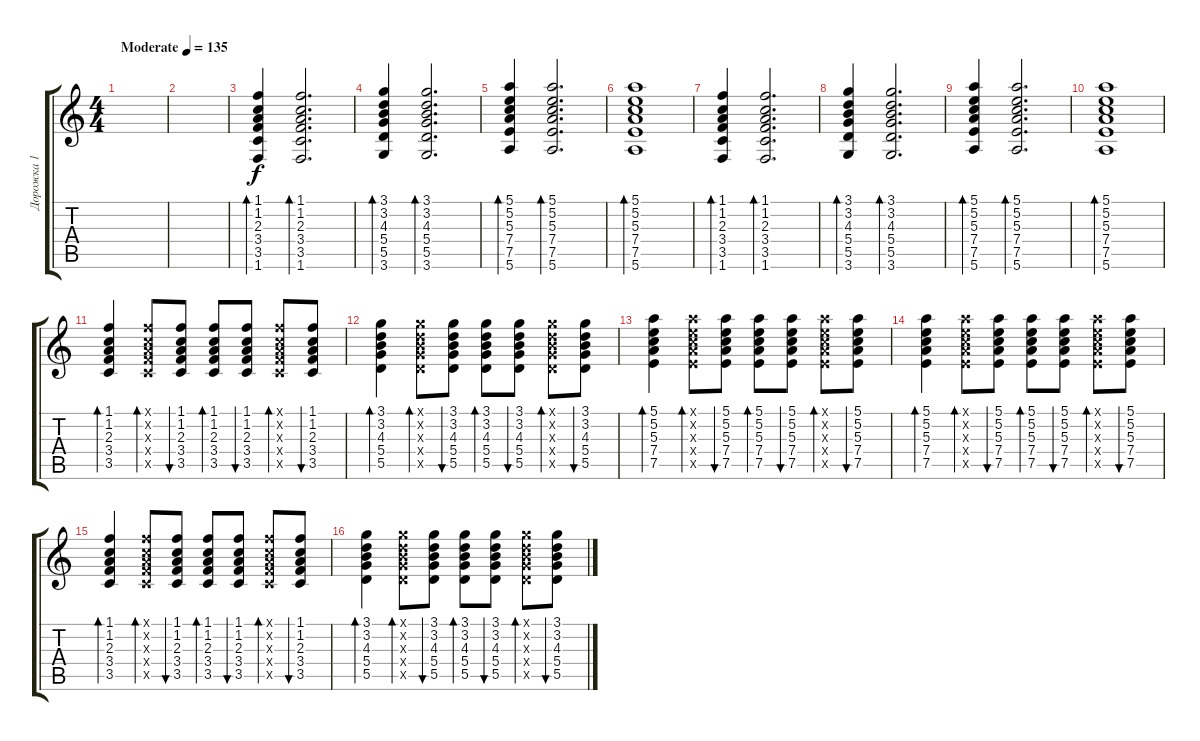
\track ("Дорожка 1" "Дорожка 1") {instrument acousticguitarsteel}
\staff {score tabs}
\tuning (E4 B3 G3 D3 A2 E2) {hide}
\ts (4 4)
\tempo (135 "Moderate")
\clef g2
\ks c
|
|
(1.1 1.2 2.3 3.4 3.5 1.6).4{bd 60} (1.1 1.2 2.3 3.4 3.5 1.6).2{d bd 60} |
(3.1 3.2 4.3 5.4 5.5 3.6).4{bd 60} (3.1 3.2 4.3 5.4 5.5 3.6).2{d bd 60} |
(5.1 5.2 5.3 7.4 7.5 5.6).4{bd 60} (5.1 5.2 5.3 7.4 7.5 5.6).2{d bd 60} |
(5.1 5.2 5.3 7.4 7.5 5.6).1{bd 120} |
(1.1 1.2 2.3 3.4 3.5 1.6).4{bd 60} (1.1 1.2 2.3 3.4 3.5 1.6).2{d bd 60} |
(3.1 3.2 4.3 5.4 5.5 3.6).4{bd 60} (3.1 3.2 4.3 5.4 5.5 3.6).2{d bd 60} |
(5.1 5.2 5.3 7.4 7.5 5.6).4{bd 60} (5.1 5.2 5.3 7.4 7.5 5.6).2{d bd 60} |
(5.1 5.2 5.3 7.4 7.5 5.6).1{bd 120} |
(1.1 1.2 2.3 3.4 3.5).4{bd 60} (1.1{x} 1.2{x} 2.3{x} 3.4{x} 3.5{x}).8{bd 60} (1.1 1.2 2.3 3.4 3.5).8{bu 60} (1.1 1.2 2.3 3.4 3.5).8{bd 60} (1.1 1.2 2.3 3.4 3.5).8{bu 60} (1.1{x} 1.2{x} 2.3{x} 3.4{x} 3.5{x}).8{bd 60} (1.1 1.2 2.3 3.4 3.5).8{bu 60} |
(3.1 3.2 4.3 5.4 5.5).4{bd 60} (3.1{x} 3.2{x} 4.3{x} 5.4{x} 5.5{x}).8{bd 60} (3.1 3.2 4.3 5.4 5.5).8{bu 60} (3.1 3.2 4.3 5.4 5.5).8{bd 60} (3.1 3.2 4.3 5.4 5.5).8{bu 60} (3.1{x} 3.2{x} 4.3{x} 5.4{x} 5.5{x}).8{bd 60} (3.1 3.2 4.3 5.4 5.5).8{bu 60} |
(5.1 5.2 5.3 7.4 7.5).4{bd 60} (5.1{x} 5.2{x} 5.3{x} 7.4{x} 7.5{x}).8{bd 60} (5.1 5.2 5.3 7.4 7.5).8{bu 60} (5.1 5.2 5.3 7.4 7.5).8{bd 60} (5.1 5.2 5.3 7.4 7.5).8{bu 60} (5.1{x} 5.2{x} 5.3{x} 7.4{x} 7.5{x}).8{bd 60} (5.1 5.2 5.3 7.4 7.5).8{bu 60} |
(5.1 5.2 5.3 7.4 7.5).4{bd 60} (5.1{x} 5.2{x} 5.3{x} 7.4{x} 7.5{x}).8{bd 60} (5.1 5.2 5.3 7.4 7.5).8{bu 60} (5.1 5.2 5.3 7.4 7.5).8{bd 60} (5.1 5.2 5.3 7.4 7.5).8{bu 60} (5.1{x} 5.2{x} 5.3{x} 7.4{x} 7.5{x}).8{bd 60} (5.1 5.2 5.3 7.4 7.5).8{bu 60} |
(1.1 1.2 2.3 3.4 3.5).4{bd 60} (1.1{x} 1.2{x} 2.3{x} 3.4{x} 3.5{x}).8{bd 60} (1.1 1.2 2.3 3.4 3.5).8{bu 60} (1.1 1.2 2.3 3.4 3.5).8{bd 60} (1.1 1.2 2.3 3.4 3.5).8{bu 60} (1.1{x} 1.2{x} 2.3{x} 3.4{x} 3.5{x}).8{bd 60} (1.1 1.2 2.3 3.4 3.5).8{bu 60} |
(3.1 3.2 4.3 5.4 5.5).4{bd 60} (3.1{x} 3.2{x} 4.3{x} 5.4{x} 5.5{x}).8{bd 60} (3.1 3.2 4.3 5.4 5.5).8{bu 60} (3.1 3.2 4.3 5.4 5.5).8{bd 60} (3.1 3.2 4.3 5.4 5.5).8{bu 60} (3.1{x} 3.2{x} 4.3{x} 5.4{x} 5.5{x}).8{bd 60} (3.1 3.2 4.3 5.4 5.5).8{bu 60}
